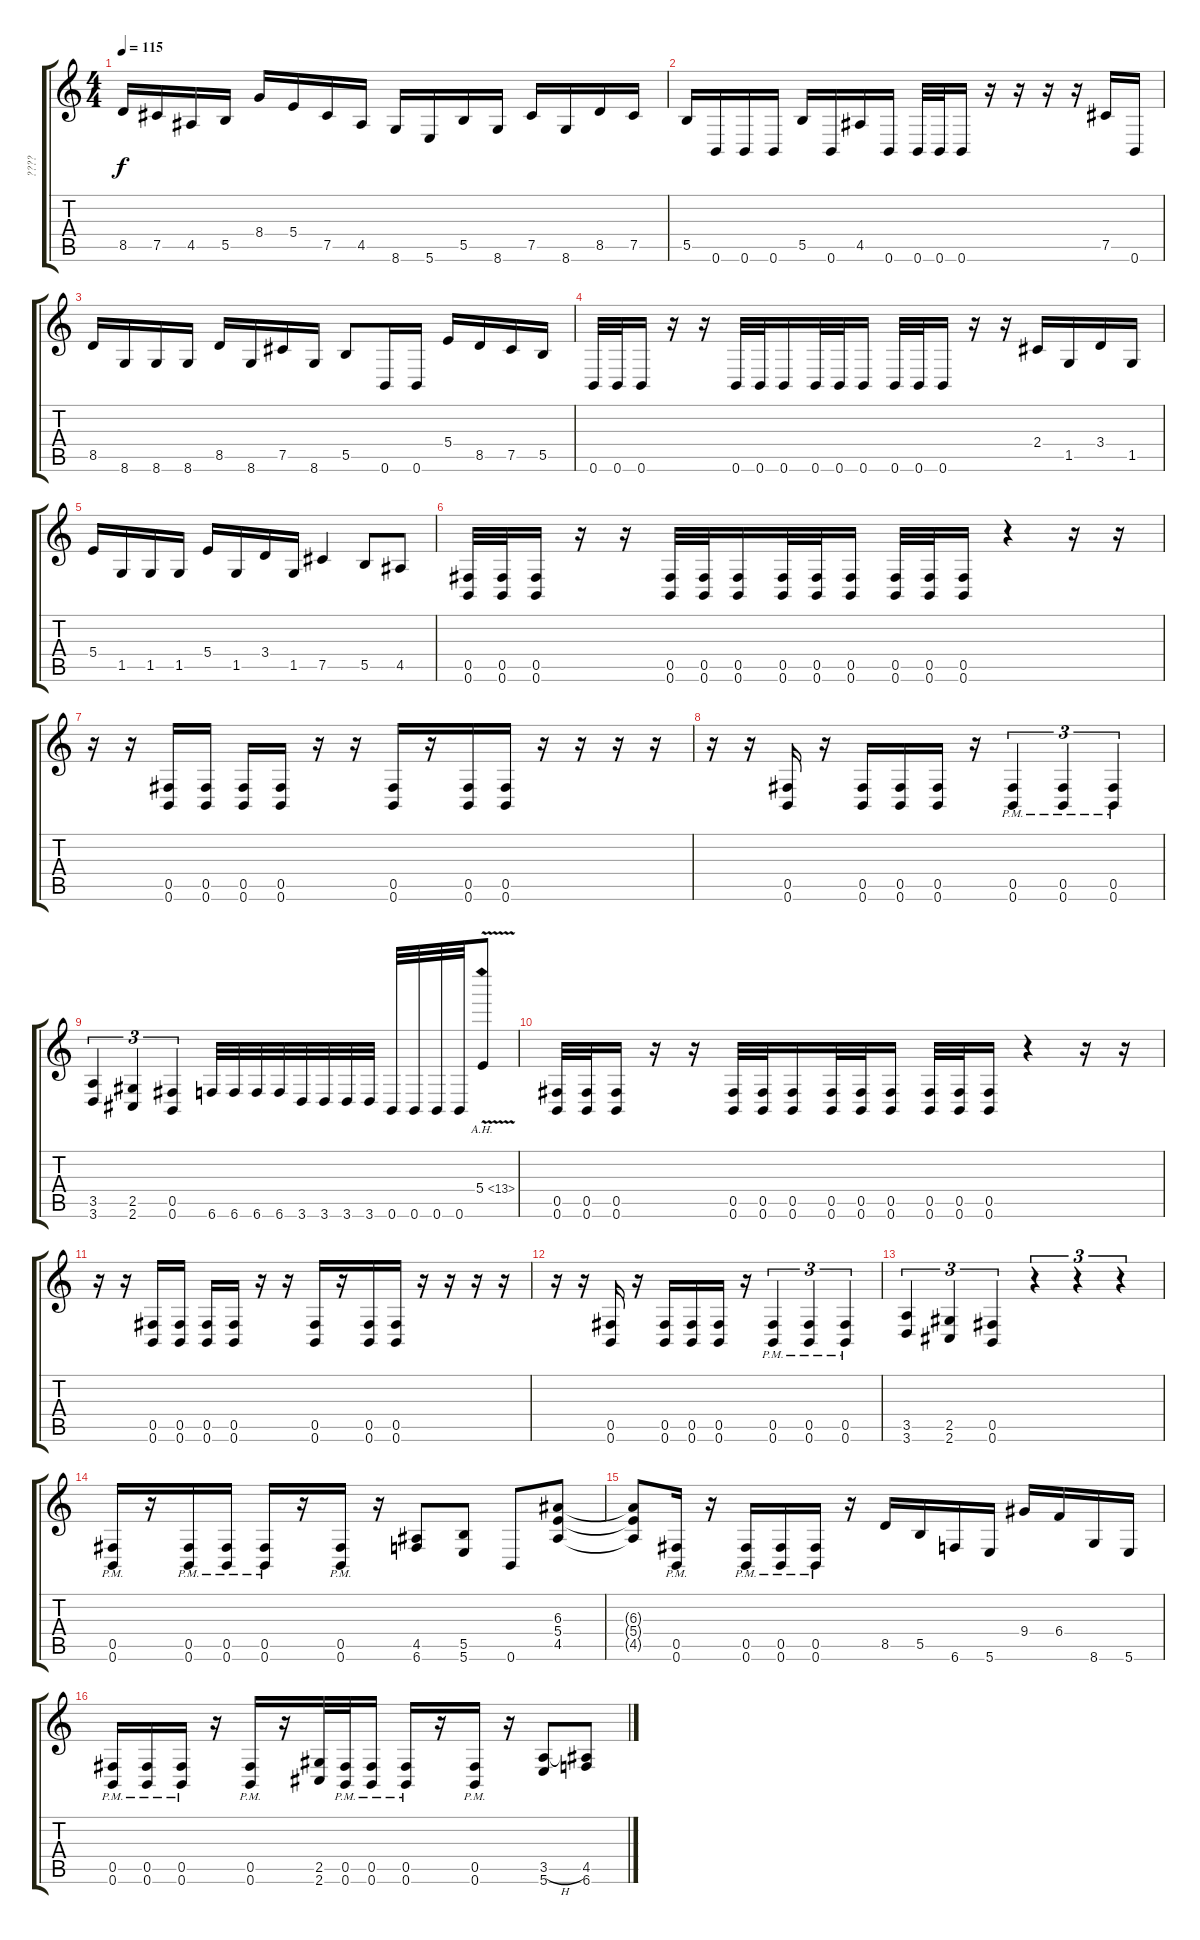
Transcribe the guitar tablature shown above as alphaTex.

\track ("????" "????") {instrument distortionguitar}
\staff {score tabs}
\tuning (Db4 Ab3 E3 B2 Gb2 B1) {hide}
\ts (4 4)
\tempo 115
\clef g2
\ks c
8.5.16{dy f} 7.5.16 4.5.16 5.5.16 8.4.16 5.4.16 7.5.16 4.5.16 8.6.16 5.6.16 5.5.16 8.6.16 7.5.16 8.6.16 8.5.16 7.5.16 |
5.5.16 0.6.16 0.6.16 0.6.16 5.5.16 0.6.16 4.5.16 0.6.16 0.6.32 0.6.32 0.6.16 r.16 r.16 r.16 r.16 7.5.16 0.6.16 |
8.5.16 8.6.16 8.6.16 8.6.16 8.5.16 8.6.16 7.5.16 8.6.16 5.5.8 0.6.16 0.6.16 5.4.16 8.5.16 7.5.16 5.5.16 |
0.6.32 0.6.32 0.6.16 r.16 r.16 0.6.32 0.6.32 0.6.16 0.6.32 0.6.32 0.6.16 0.6.32 0.6.32 0.6.16 r.16 r.16 2.4.16 1.5.16 3.4.16 1.5.16 |
5.4.16 1.5.16 1.5.16 1.5.16 5.4.16 1.5.16 3.4.16 1.5.16 7.5.4 5.5.8 4.5.8 |
(0.5 0.6).32 (0.5 0.6).32 (0.5 0.6).16 r.16 r.16 (0.5 0.6).32 (0.5 0.6).32 (0.5 0.6).16 (0.5 0.6).32 (0.5 0.6).32 (0.5 0.6).16 (0.5 0.6).32 (0.5 0.6).32 (0.5 0.6).16 r.4 r.16 r.16 |
r.16 r.16 (0.5 0.6).16 (0.5 0.6).16 (0.5 0.6).16 (0.5 0.6).16 r.16 r.16 (0.5 0.6).16 r.16 (0.5 0.6).16 (0.5 0.6).16 r.16 r.16 r.16 r.16 |
r.16 r.16 (0.5 0.6).16 r.16 (0.5 0.6).16 (0.5 0.6).16 (0.5 0.6).16 r.16 (0.5{pm} 0.6{pm}).4{tu (3 2)} (0.5{pm} 0.6{pm}).4{tu (3 2)} (0.5{pm} 0.6{pm}).4{tu (3 2)} |
(3.5 3.6).4{tu (3 2)} (2.5 2.6).4{tu (3 2)} (0.5 0.6).4{tu (3 2)} 6.6.32 6.6.32 6.6.32 6.6.32 3.6.32 3.6.32 3.6.32 3.6.32 0.6.32 0.6.32 0.6.32 0.6.32 5.4{ah 8 v}.8 |
(0.5 0.6).32 (0.5 0.6).32 (0.5 0.6).16 r.16 r.16 (0.5 0.6).32 (0.5 0.6).32 (0.5 0.6).16 (0.5 0.6).32 (0.5 0.6).32 (0.5 0.6).16 (0.5 0.6).32 (0.5 0.6).32 (0.5 0.6).16 r.4 r.16 r.16 |
r.16 r.16 (0.5 0.6).16 (0.5 0.6).16 (0.5 0.6).16 (0.5 0.6).16 r.16 r.16 (0.5 0.6).16 r.16 (0.5 0.6).16 (0.5 0.6).16 r.16 r.16 r.16 r.16 |
r.16 r.16 (0.5 0.6).16 r.16 (0.5 0.6).16 (0.5 0.6).16 (0.5 0.6).16 r.16 (0.5{pm} 0.6{pm}).4{tu (3 2)} (0.5{pm} 0.6{pm}).4{tu (3 2)} (0.5{pm} 0.6{pm}).4{tu (3 2)} |
(3.5 3.6).4{tu (3 2)} (2.5 2.6).4{tu (3 2)} (0.5 0.6).4{tu (3 2)} r.4{tu (3 2)} r.4{tu (3 2)} r.4{tu (3 2)} |
(0.5{pm} 0.6{pm}).16 r.16 (0.5{pm} 0.6{pm}).16 (0.5{pm} 0.6{pm}).16 (0.5{pm} 0.6{pm}).16 r.16 (0.5{pm} 0.6{pm}).16 r.16 (4.5 6.6).8 (5.5 5.6).8 0.6.8 (6.3 5.4 4.5).8 |
(6.3{t} 5.4{t} 4.5{t}).8 (0.5{pm} 0.6{pm}).16 r.16 (0.5{pm} 0.6{pm}).16 (0.5{pm} 0.6{pm}).16 (0.5{pm} 0.6{pm}).16 r.16 8.5.16 5.5.16 6.6.16 5.6.16 9.4.16 6.4.16 8.6.16 5.6.16 |
(0.5{pm} 0.6{pm}).16 (0.5{pm} 0.6{pm}).16 (0.5{pm} 0.6{pm}).16 r.16 (0.5{pm} 0.6{pm}).16 r.16 (2.5 2.6).32 (0.5{pm} 0.6{pm}).32 (0.5{pm} 0.6{pm}).16 (0.5{pm} 0.6{pm}).16 r.16 (0.5{pm} 0.6{pm}).16 r.16 (3.5{h} 5.6).8 (4.5 6.6).8
